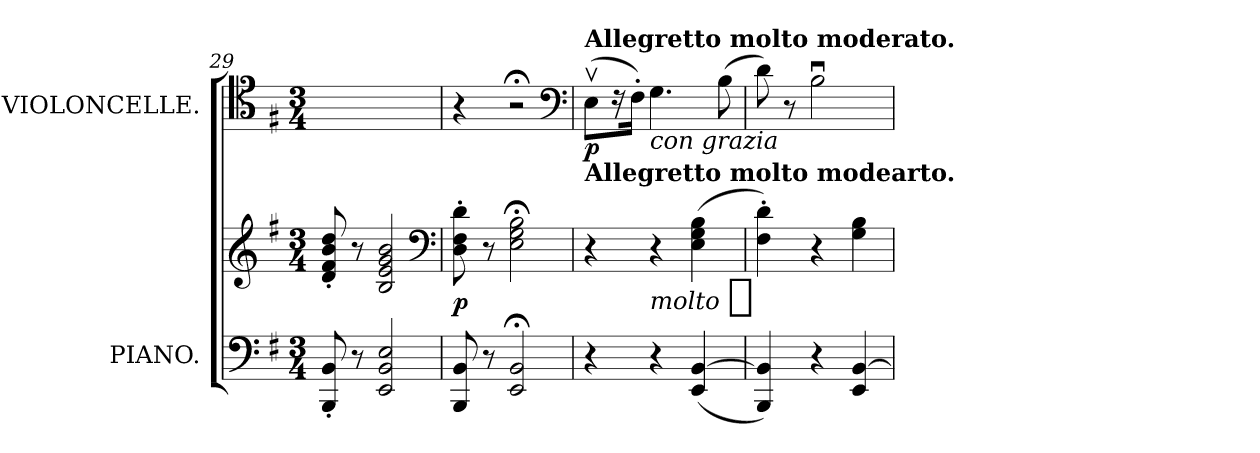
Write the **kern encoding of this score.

**kern	**kern	**dynam	**kern	**dynam
*part2	*part2	*part2	*part1	*part1
*staff3	*staff2	*staff2/3	*staff1	*staff1
*I"PIANO.	*	*	*I"VIOLONCELLE.	*
*	*	*	*I'vlc	*
*clefF4	*clefG2	*	*clefC4	*
*k[f#]	*k[f#]	*	*k[f#]	*
*M3/4	*M3/4	*	*M3/4	*
=29	=29	=29	=29	=29
8BBB'/ 8BB'/	8d'/ 8f#'/ 8b'/ 8dd'/	.	2.ryy	.
8r	8r	.	.	.
2EE/ 2BB/ 2E/	2B/ 2e/ 2g/ 2b/	.	.	.
*	*clefF4	*	*	*
=30	=30	=30	=30	=30
8BBB/ 8BB/	8D'\ 8F#'\ 8d'\	p	4r	.
8r	8r	.	.	.
2EE;</ 2BB;</	2E;<\ 2G;<\ 2B;<\	.	2r;<	.
*	*	*	*clefF4	*
=31	=31	=31	=31	=31
!	!	!	!LO:TX:a:B:t=Allegretto molto moderato.	!
!	!LO:TX:a:B:t=Allegretto molto modearto.	!	!	!
4r	4r	.	(8Ev\L	p
.	.	.	16r	.
.	.	.	16F#'\Jk)	.
!	!	!	!LO:TX:b:i:t=con grazia	!
!	!	!LO:DY:t=molto %s	!	!
4r	4r	p	4.G\	.
(4EE/ [4BB/	(4E\ 4G\ 4B\	.	.	.
.	.	.	(8B\	.
=32	=32	=32	=32	=32
4BBB/ 4BB]/)	4F#'\ 4d'\)	.	8d\)	.
.	.	.	8r	.
4r	4r	.	2Bu\	.
4EE/ [4BB/	4G\ 4B\	.	.	.
=	=	=	=	=
*-	*-	*-	*-	*-
